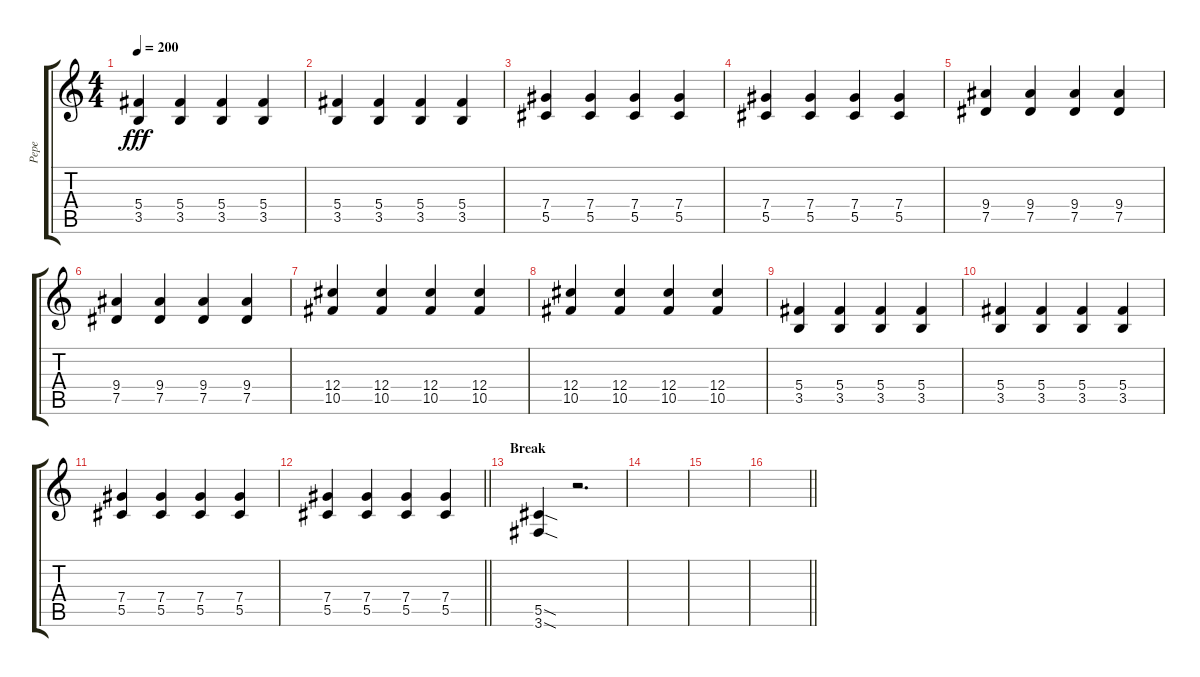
\track ("Pepe" "Pepe") {instrument distortionguitar}
\staff {score tabs}
\tuning (Eb4 Bb3 Gb3 Db3 Ab2 Eb2) {hide}
\ts (4 4)
\tempo 200
\clef g2
\ks c
(5.4 3.5).4{dy fff} (5.4 3.5).4 (5.4 3.5).4 (5.4 3.5).4 |
(5.4 3.5).4 (5.4 3.5).4 (5.4 3.5).4 (5.4 3.5).4 |
(7.4 5.5).4 (7.4 5.5).4 (7.4 5.5).4 (7.4 5.5).4 |
(7.4 5.5).4 (7.4 5.5).4 (7.4 5.5).4 (7.4 5.5).4 |
(9.4 7.5).4 (9.4 7.5).4 (9.4 7.5).4 (9.4 7.5).4 |
(9.4 7.5).4 (9.4 7.5).4 (9.4 7.5).4 (9.4 7.5).4 |
(12.4 10.5).4 (12.4 10.5).4 (12.4 10.5).4 (12.4 10.5).4 |
(12.4 10.5).4 (12.4 10.5).4 (12.4 10.5).4 (12.4 10.5).4 |
(5.4 3.5).4 (5.4 3.5).4 (5.4 3.5).4 (5.4 3.5).4 |
(5.4 3.5).4 (5.4 3.5).4 (5.4 3.5).4 (5.4 3.5).4 |
(7.4 5.5).4 (7.4 5.5).4 (7.4 5.5).4 (7.4 5.5).4 |
\barLineRight lightlight
(7.4 5.5).4 (7.4 5.5).4 (7.4 5.5).4 (7.4 5.5).4 |
\section ("" "Break")
(5.5{sod} 3.6{sod}).4 r.2{d} |
|
|
\barLineRight lightlight
